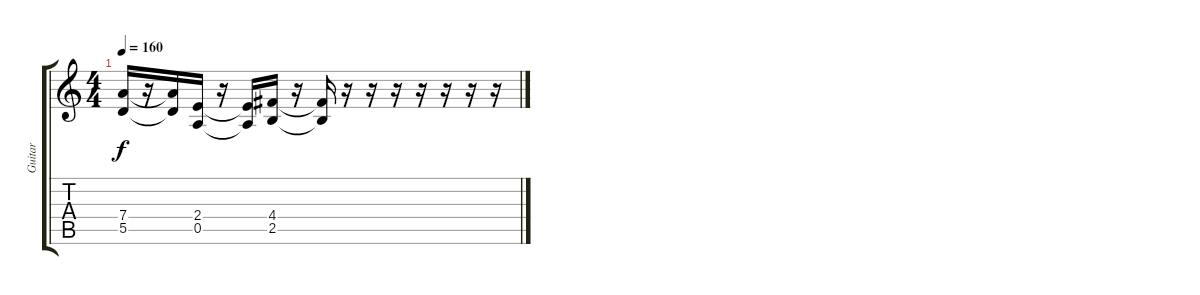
\track ("Guitar" "Guitar") {instrument distortionguitar}
\staff {score tabs}
\tuning (E4 B3 G3 D3 A2 E2) {hide}
\ts (4 4)
\tempo 160
\clef g2
\ks c
(7.4 5.5).16{dy f} r.16 (7.4{t} 5.5{t}).16 (2.4 0.5).16 r.16 (2.4{t} 0.5{t}).16 (4.4 2.5).16 r.16 (4.4{t} 2.5{t}).16 r.16 r.16 r.16 r.16 r.16 r.16 r.16
